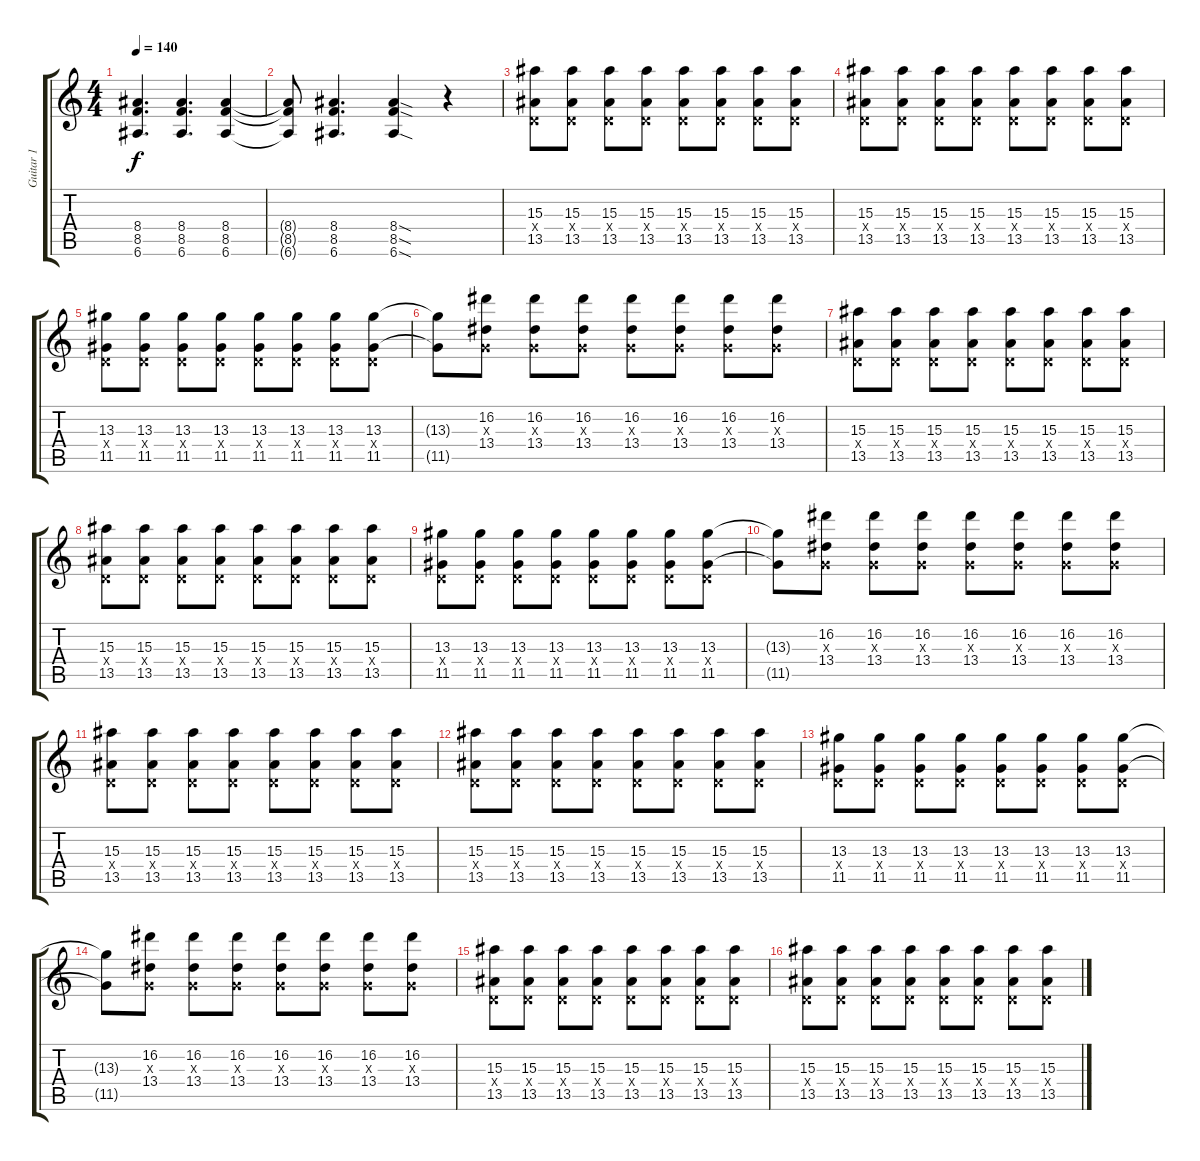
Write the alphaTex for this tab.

\track ("Guitar 1" "Guitar 1") {instrument overdrivenguitar}
\staff {score tabs}
\tuning (E4 B3 G3 D3 A2 E2) {hide}
\ts (4 4)
\tempo 140
\clef g2
\ks c
(8.4 8.5 6.6).4{d dy f} (8.4 8.5 6.6).4{d} (8.4 8.5 6.6).4 |
(8.4{t} 8.5{t} 6.6{t}).8 (8.4 8.5 6.6).4{d} (8.4{sod} 8.5{sod} 6.6{sod}).4 r.4 |
(15.3 0.4{x} 13.5).8{instrument overdrivenguitar} (15.3 0.4{x} 13.5).8 (15.3 0.4{x} 13.5).8 (15.3 0.4{x} 13.5).8 (15.3 0.4{x} 13.5).8 (15.3 0.4{x} 13.5).8 (15.3 0.4{x} 13.5).8 (15.3 0.4{x} 13.5).8 |
(15.3 0.4{x} 13.5).8 (15.3 0.4{x} 13.5).8 (15.3 0.4{x} 13.5).8 (15.3 0.4{x} 13.5).8 (15.3 0.4{x} 13.5).8 (15.3 0.4{x} 13.5).8 (15.3 0.4{x} 13.5).8 (15.3 0.4{x} 13.5).8 |
(13.3 0.4{x} 11.5).8 (13.3 0.4{x} 11.5).8 (13.3 0.4{x} 11.5).8 (13.3 0.4{x} 11.5).8 (13.3 0.4{x} 11.5).8 (13.3 0.4{x} 11.5).8 (13.3 0.4{x} 11.5).8 (13.3 0.4{x} 11.5).8 |
(13.3{t} 11.5{t}).8 (16.2 0.3{x} 13.4).8 (16.2 0.3{x} 13.4).8 (16.2 0.3{x} 13.4).8 (16.2 0.3{x} 13.4).8 (16.2 0.3{x} 13.4).8 (16.2 0.3{x} 13.4).8 (16.2 0.3{x} 13.4).8 |
(15.3 0.4{x} 13.5).8{instrument overdrivenguitar} (15.3 0.4{x} 13.5).8 (15.3 0.4{x} 13.5).8 (15.3 0.4{x} 13.5).8 (15.3 0.4{x} 13.5).8 (15.3 0.4{x} 13.5).8 (15.3 0.4{x} 13.5).8 (15.3 0.4{x} 13.5).8 |
(15.3 0.4{x} 13.5).8 (15.3 0.4{x} 13.5).8 (15.3 0.4{x} 13.5).8 (15.3 0.4{x} 13.5).8 (15.3 0.4{x} 13.5).8 (15.3 0.4{x} 13.5).8 (15.3 0.4{x} 13.5).8 (15.3 0.4{x} 13.5).8 |
(13.3 0.4{x} 11.5).8 (13.3 0.4{x} 11.5).8 (13.3 0.4{x} 11.5).8 (13.3 0.4{x} 11.5).8 (13.3 0.4{x} 11.5).8 (13.3 0.4{x} 11.5).8 (13.3 0.4{x} 11.5).8 (13.3 0.4{x} 11.5).8 |
(13.3{t} 11.5{t}).8 (16.2 0.3{x} 13.4).8 (16.2 0.3{x} 13.4).8 (16.2 0.3{x} 13.4).8 (16.2 0.3{x} 13.4).8 (16.2 0.3{x} 13.4).8 (16.2 0.3{x} 13.4).8 (16.2 0.3{x} 13.4).8 |
(15.3 0.4{x} 13.5).8{instrument overdrivenguitar} (15.3 0.4{x} 13.5).8 (15.3 0.4{x} 13.5).8 (15.3 0.4{x} 13.5).8 (15.3 0.4{x} 13.5).8 (15.3 0.4{x} 13.5).8 (15.3 0.4{x} 13.5).8 (15.3 0.4{x} 13.5).8 |
(15.3 0.4{x} 13.5).8 (15.3 0.4{x} 13.5).8 (15.3 0.4{x} 13.5).8 (15.3 0.4{x} 13.5).8 (15.3 0.4{x} 13.5).8 (15.3 0.4{x} 13.5).8 (15.3 0.4{x} 13.5).8 (15.3 0.4{x} 13.5).8 |
(13.3 0.4{x} 11.5).8 (13.3 0.4{x} 11.5).8 (13.3 0.4{x} 11.5).8 (13.3 0.4{x} 11.5).8 (13.3 0.4{x} 11.5).8 (13.3 0.4{x} 11.5).8 (13.3 0.4{x} 11.5).8 (13.3 0.4{x} 11.5).8 |
(13.3{t} 11.5{t}).8 (16.2 0.3{x} 13.4).8 (16.2 0.3{x} 13.4).8 (16.2 0.3{x} 13.4).8 (16.2 0.3{x} 13.4).8 (16.2 0.3{x} 13.4).8 (16.2 0.3{x} 13.4).8 (16.2 0.3{x} 13.4).8 |
(15.3 0.4{x} 13.5).8{instrument overdrivenguitar} (15.3 0.4{x} 13.5).8 (15.3 0.4{x} 13.5).8 (15.3 0.4{x} 13.5).8 (15.3 0.4{x} 13.5).8 (15.3 0.4{x} 13.5).8 (15.3 0.4{x} 13.5).8 (15.3 0.4{x} 13.5).8 |
(15.3 0.4{x} 13.5).8 (15.3 0.4{x} 13.5).8 (15.3 0.4{x} 13.5).8 (15.3 0.4{x} 13.5).8 (15.3 0.4{x} 13.5).8 (15.3 0.4{x} 13.5).8 (15.3 0.4{x} 13.5).8 (15.3 0.4{x} 13.5).8
